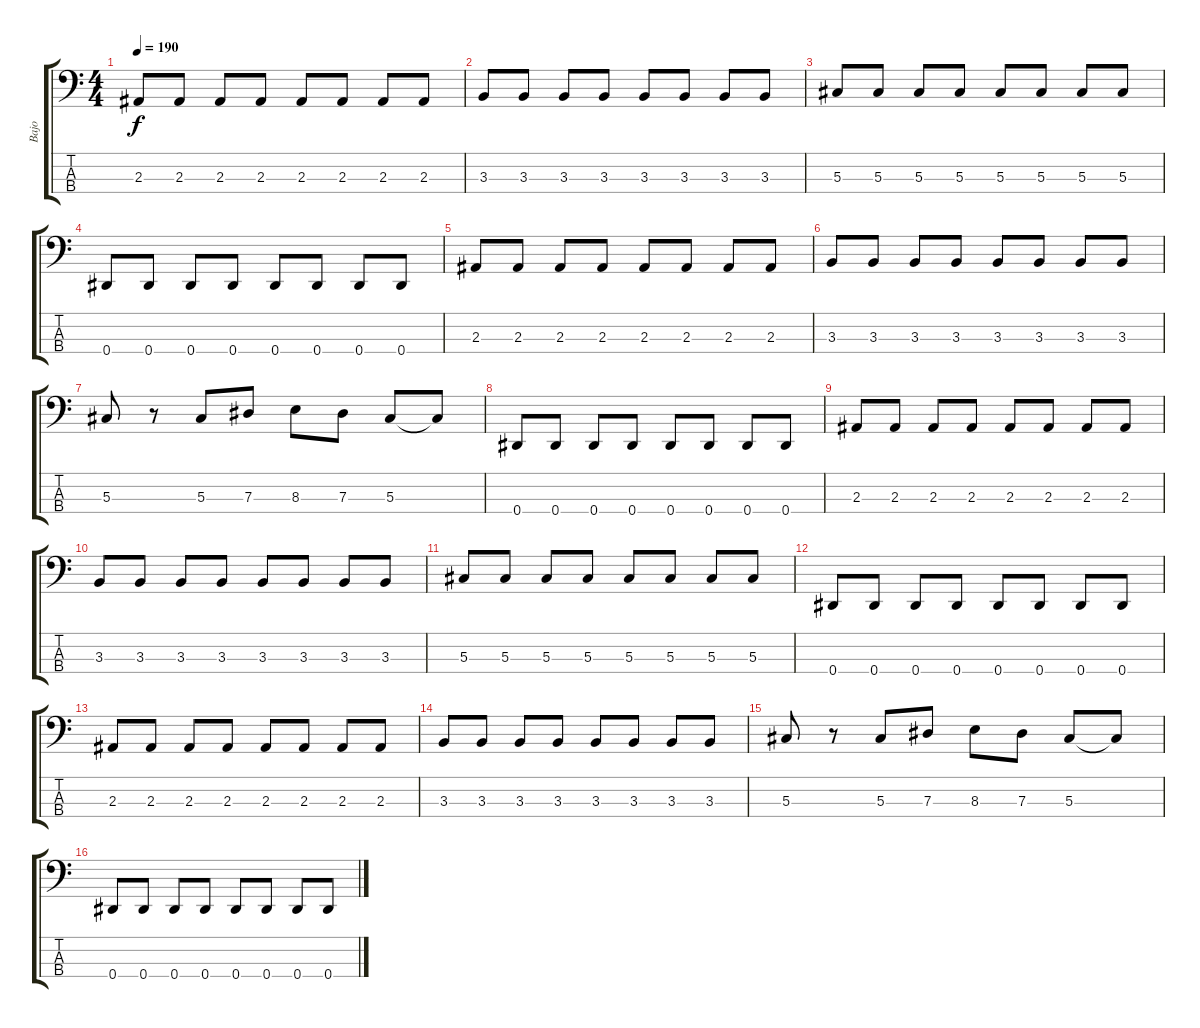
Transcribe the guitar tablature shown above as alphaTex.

\track ("Bajo" "Bajo") {instrument electricbasspick}
\staff {score tabs}
\tuning (Gb2 Db2 Ab1 Eb1) {hide}
\ts (4 4)
\tempo 190
\clef f4
\ks c
2.3.8{dy f} 2.3.8 2.3.8 2.3.8 2.3.8 2.3.8 2.3.8 2.3.8 |
3.3.8 3.3.8 3.3.8 3.3.8 3.3.8 3.3.8 3.3.8 3.3.8 |
5.3.8 5.3.8 5.3.8 5.3.8 5.3.8 5.3.8 5.3.8 5.3.8 |
0.4.8 0.4.8 0.4.8 0.4.8 0.4.8 0.4.8 0.4.8 0.4.8 |
2.3.8 2.3.8 2.3.8 2.3.8 2.3.8 2.3.8 2.3.8 2.3.8 |
3.3.8 3.3.8 3.3.8 3.3.8 3.3.8 3.3.8 3.3.8 3.3.8 |
5.3.8 r.8 5.3.8 7.3.8 8.3.8 7.3.8 5.3.8 5.3{t}.8 |
0.4.8 0.4.8 0.4.8 0.4.8 0.4.8 0.4.8 0.4.8 0.4.8 |
2.3.8 2.3.8 2.3.8 2.3.8 2.3.8 2.3.8 2.3.8 2.3.8 |
3.3.8 3.3.8 3.3.8 3.3.8 3.3.8 3.3.8 3.3.8 3.3.8 |
5.3.8 5.3.8 5.3.8 5.3.8 5.3.8 5.3.8 5.3.8 5.3.8 |
0.4.8 0.4.8 0.4.8 0.4.8 0.4.8 0.4.8 0.4.8 0.4.8 |
2.3.8 2.3.8 2.3.8 2.3.8 2.3.8 2.3.8 2.3.8 2.3.8 |
3.3.8 3.3.8 3.3.8 3.3.8 3.3.8 3.3.8 3.3.8 3.3.8 |
5.3.8 r.8 5.3.8 7.3.8 8.3.8 7.3.8 5.3.8 5.3{t}.8 |
0.4.8 0.4.8 0.4.8 0.4.8 0.4.8 0.4.8 0.4.8 0.4.8
